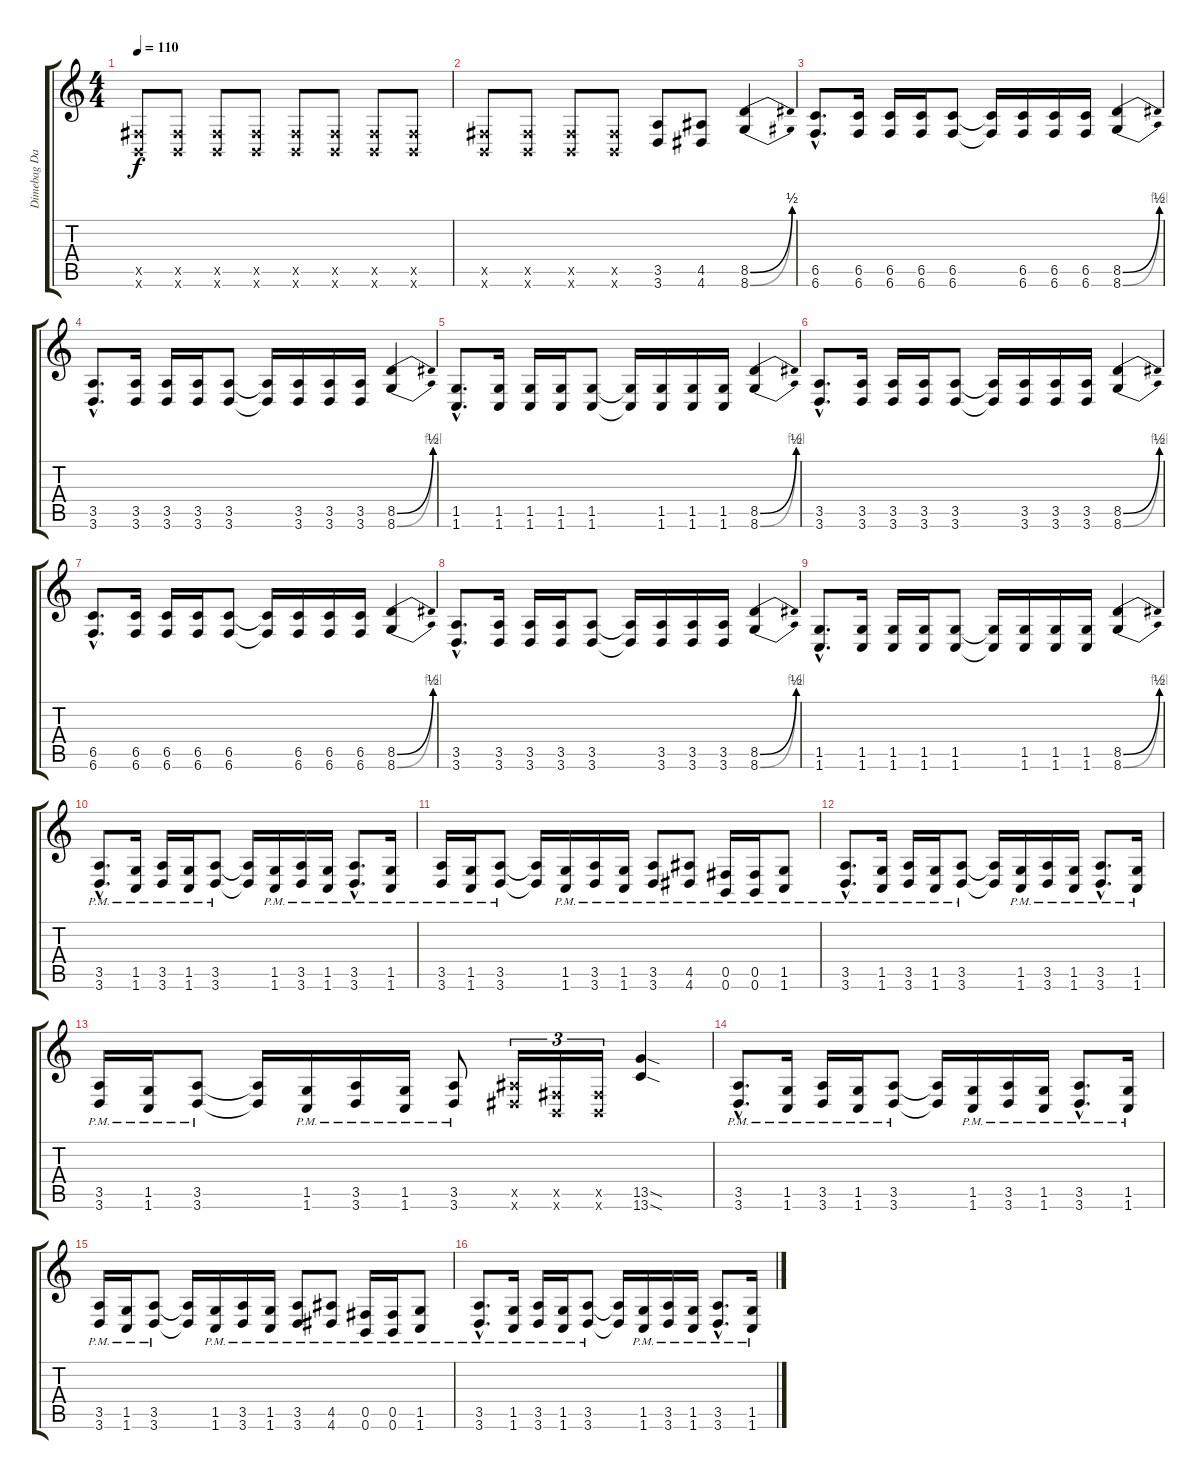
\track ("Dimebag Darrel" "Dimebag Da") {instrument distortionguitar}
\staff {score tabs}
\tuning (Db4 Ab3 E3 B2 Gb2 B1) {hide}
\ts (4 4)
\tempo 110
\clef g2
\ks c
(0.5{x} 0.6{x}).8{dy f} (0.5{x} 0.6{x}).8 (0.5{x} 0.6{x}).8 (0.5{x} 0.6{x}).8 (0.5{x} 0.6{x}).8 (0.5{x} 0.6{x}).8 (0.5{x} 0.6{x}).8 (0.5{x} 0.6{x}).8 |
(0.5{x} 0.6{x}).8 (0.5{x} 0.6{x}).8 (0.5{x} 0.6{x}).8 (0.5{x} 0.6{x}).8 (3.5 3.6).8 (4.5 4.6).8 (8.5{be (bend 0 0 60 2)} 8.6{be (bend 0 0 60 2)}).4 |
(6.5{hac} 6.6{hac}).8{d} (6.5 6.6).16 (6.5 6.6).16 (6.5 6.6).16 (6.5 6.6).8 (6.5{t} 6.6{t}).16 (6.5 6.6).16 (6.5 6.6).16 (6.5 6.6).16 (8.5{be (bend 0 0 60 2)} 8.6{be (bend 0 0 60 4)}).4 |
(3.5{hac} 3.6{hac}).8{d} (3.5 3.6).16 (3.5 3.6).16 (3.5 3.6).16 (3.5 3.6).8 (3.5{t} 3.6{t}).16 (3.5 3.6).16 (3.5 3.6).16 (3.5 3.6).16 (8.5{be (bend 0 0 60 2)} 8.6{be (bend 0 0 60 4)}).4 |
(1.5{hac} 1.6{hac}).8{d} (1.5 1.6).16 (1.5 1.6).16 (1.5 1.6).16 (1.5 1.6).8 (1.5{t} 1.6{t}).16 (1.5 1.6).16 (1.5 1.6).16 (1.5 1.6).16 (8.5{be (bend 0 0 60 2)} 8.6{be (bend 0 0 60 4)}).4 |
(3.5{hac} 3.6{hac}).8{d} (3.5 3.6).16 (3.5 3.6).16 (3.5 3.6).16 (3.5 3.6).8 (3.5{t} 3.6{t}).16 (3.5 3.6).16 (3.5 3.6).16 (3.5 3.6).16 (8.5{be (bend 0 0 60 2)} 8.6{be (bend 0 0 60 4)}).4 |
(6.5{hac} 6.6{hac}).8{d} (6.5 6.6).16 (6.5 6.6).16 (6.5 6.6).16 (6.5 6.6).8 (6.5{t} 6.6{t}).16 (6.5 6.6).16 (6.5 6.6).16 (6.5 6.6).16 (8.5{be (bend 0 0 60 2)} 8.6{be (bend 0 0 60 4)}).4 |
(3.5{hac} 3.6{hac}).8{d} (3.5 3.6).16 (3.5 3.6).16 (3.5 3.6).16 (3.5 3.6).8 (3.5{t} 3.6{t}).16 (3.5 3.6).16 (3.5 3.6).16 (3.5 3.6).16 (8.5{be (bend 0 0 60 2)} 8.6{be (bend 0 0 60 4)}).4 |
(1.5{hac} 1.6{hac}).8{d} (1.5 1.6).16 (1.5 1.6).16 (1.5 1.6).16 (1.5 1.6).8 (1.5{t} 1.6{t}).16 (1.5 1.6).16 (1.5 1.6).16 (1.5 1.6).16 (8.5{be (bend 0 0 60 2)} 8.6{be (bend 0 0 60 4)}).4 |
(3.5{hac pm} 3.6{hac pm}).8{d} (1.5{pm} 1.6{pm}).16 (3.5{pm} 3.6{pm}).16 (1.5{pm} 1.6{pm}).16 (3.5{pm} 3.6{pm}).8 (3.5{t} 3.6{t}).16 (1.5{pm} 1.6{pm}).16 (3.5{pm} 3.6{pm}).16 (1.5{pm} 1.6{pm}).16 (3.5{hac pm} 3.6{hac pm}).8{d} (1.5{pm} 1.6{pm}).16 |
(3.5{pm} 3.6{pm}).16 (1.5{pm} 1.6{pm}).16 (3.5{pm} 3.6{pm}).8 (3.5{t} 3.6{t}).16 (1.5{pm} 1.6{pm}).16 (3.5{pm} 3.6{pm}).16 (1.5{pm} 1.6{pm}).16 (3.5{pm} 3.6{pm}).8 (4.5{pm} 4.6{pm}).8 (0.5{pm} 0.6{pm}).16 (0.5{pm} 0.6{pm}).16 (1.5{pm} 1.6{pm}).8 |
(3.5{hac pm} 3.6{hac pm}).8{d} (1.5{pm} 1.6{pm}).16 (3.5{pm} 3.6{pm}).16 (1.5{pm} 1.6{pm}).16 (3.5{pm} 3.6{pm}).8 (3.5{t} 3.6{t}).16 (1.5{pm} 1.6{pm}).16 (3.5{pm} 3.6{pm}).16 (1.5{pm} 1.6{pm}).16 (3.5{hac pm} 3.6{hac pm}).8{d} (1.5{pm} 1.6{pm}).16 |
(3.5{pm} 3.6{pm}).16 (1.5{pm} 1.6{pm}).16 (3.5{pm} 3.6{pm}).8 (3.5{t} 3.6{t}).16 (1.5{pm} 1.6{pm}).16 (3.5{pm} 3.6{pm}).16 (1.5{pm} 1.6{pm}).16 (3.5{pm} 3.6{pm}).8 (4.5{x} 4.6{x}).16{tu (3 2)} (0.5{x} 0.6{x}).16{tu (3 2)} (0.5{x} 0.6{x}).16{tu (3 2)} (13.5{sod} 13.6{sod}).4 |
(3.5{hac pm} 3.6{hac pm}).8{d} (1.5{pm} 1.6{pm}).16 (3.5{pm} 3.6{pm}).16 (1.5{pm} 1.6{pm}).16 (3.5{pm} 3.6{pm}).8 (3.5{t} 3.6{t}).16 (1.5{pm} 1.6{pm}).16 (3.5{pm} 3.6{pm}).16 (1.5{pm} 1.6{pm}).16 (3.5{hac pm} 3.6{hac pm}).8{d} (1.5{pm} 1.6{pm}).16 |
(3.5{pm} 3.6{pm}).16 (1.5{pm} 1.6{pm}).16 (3.5{pm} 3.6{pm}).8 (3.5{t} 3.6{t}).16 (1.5{pm} 1.6{pm}).16 (3.5{pm} 3.6{pm}).16 (1.5{pm} 1.6{pm}).16 (3.5{pm} 3.6{pm}).8 (4.5{pm} 4.6{pm}).8 (0.5{pm} 0.6{pm}).16 (0.5{pm} 0.6{pm}).16 (1.5{pm} 1.6{pm}).8 |
(3.5{hac pm} 3.6{hac pm}).8{d} (1.5{pm} 1.6{pm}).16 (3.5{pm} 3.6{pm}).16 (1.5{pm} 1.6{pm}).16 (3.5{pm} 3.6{pm}).8 (3.5{t} 3.6{t}).16 (1.5{pm} 1.6{pm}).16 (3.5{pm} 3.6{pm}).16 (1.5{pm} 1.6{pm}).16 (3.5{hac pm} 3.6{hac pm}).8{d} (1.5{pm} 1.6{pm}).16
